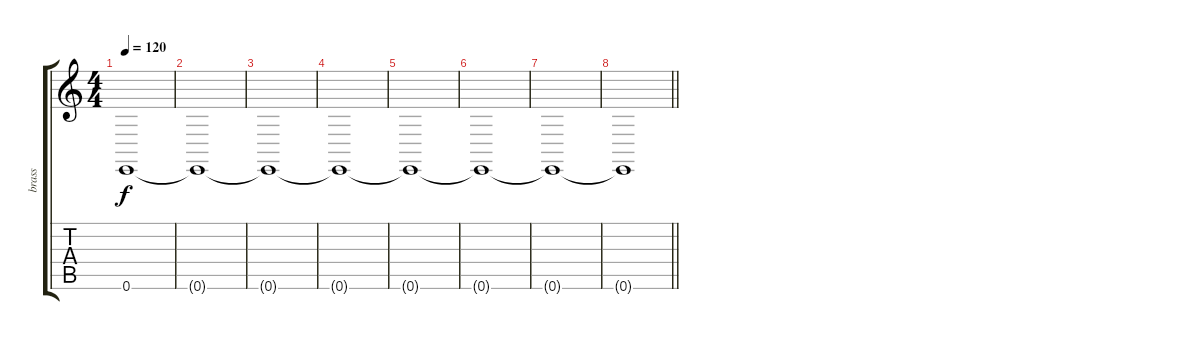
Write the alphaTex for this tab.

\track ("brass" "brass") {instrument brasssection}
\staff {score tabs}
\tuning (E4 B3 G3 D3 A2 E2) {hide}
\ts (4 4)
\tempo 120
\clef g2
\ks c
0.6{t}.1{dy f} |
0.6{t}.1 |
0.6{t}.1 |
0.6{t}.1 |
0.6{t}.1 |
0.6{t}.1 |
0.6{t}.1 |
\barLineRight lightlight
0.6{t}.1
